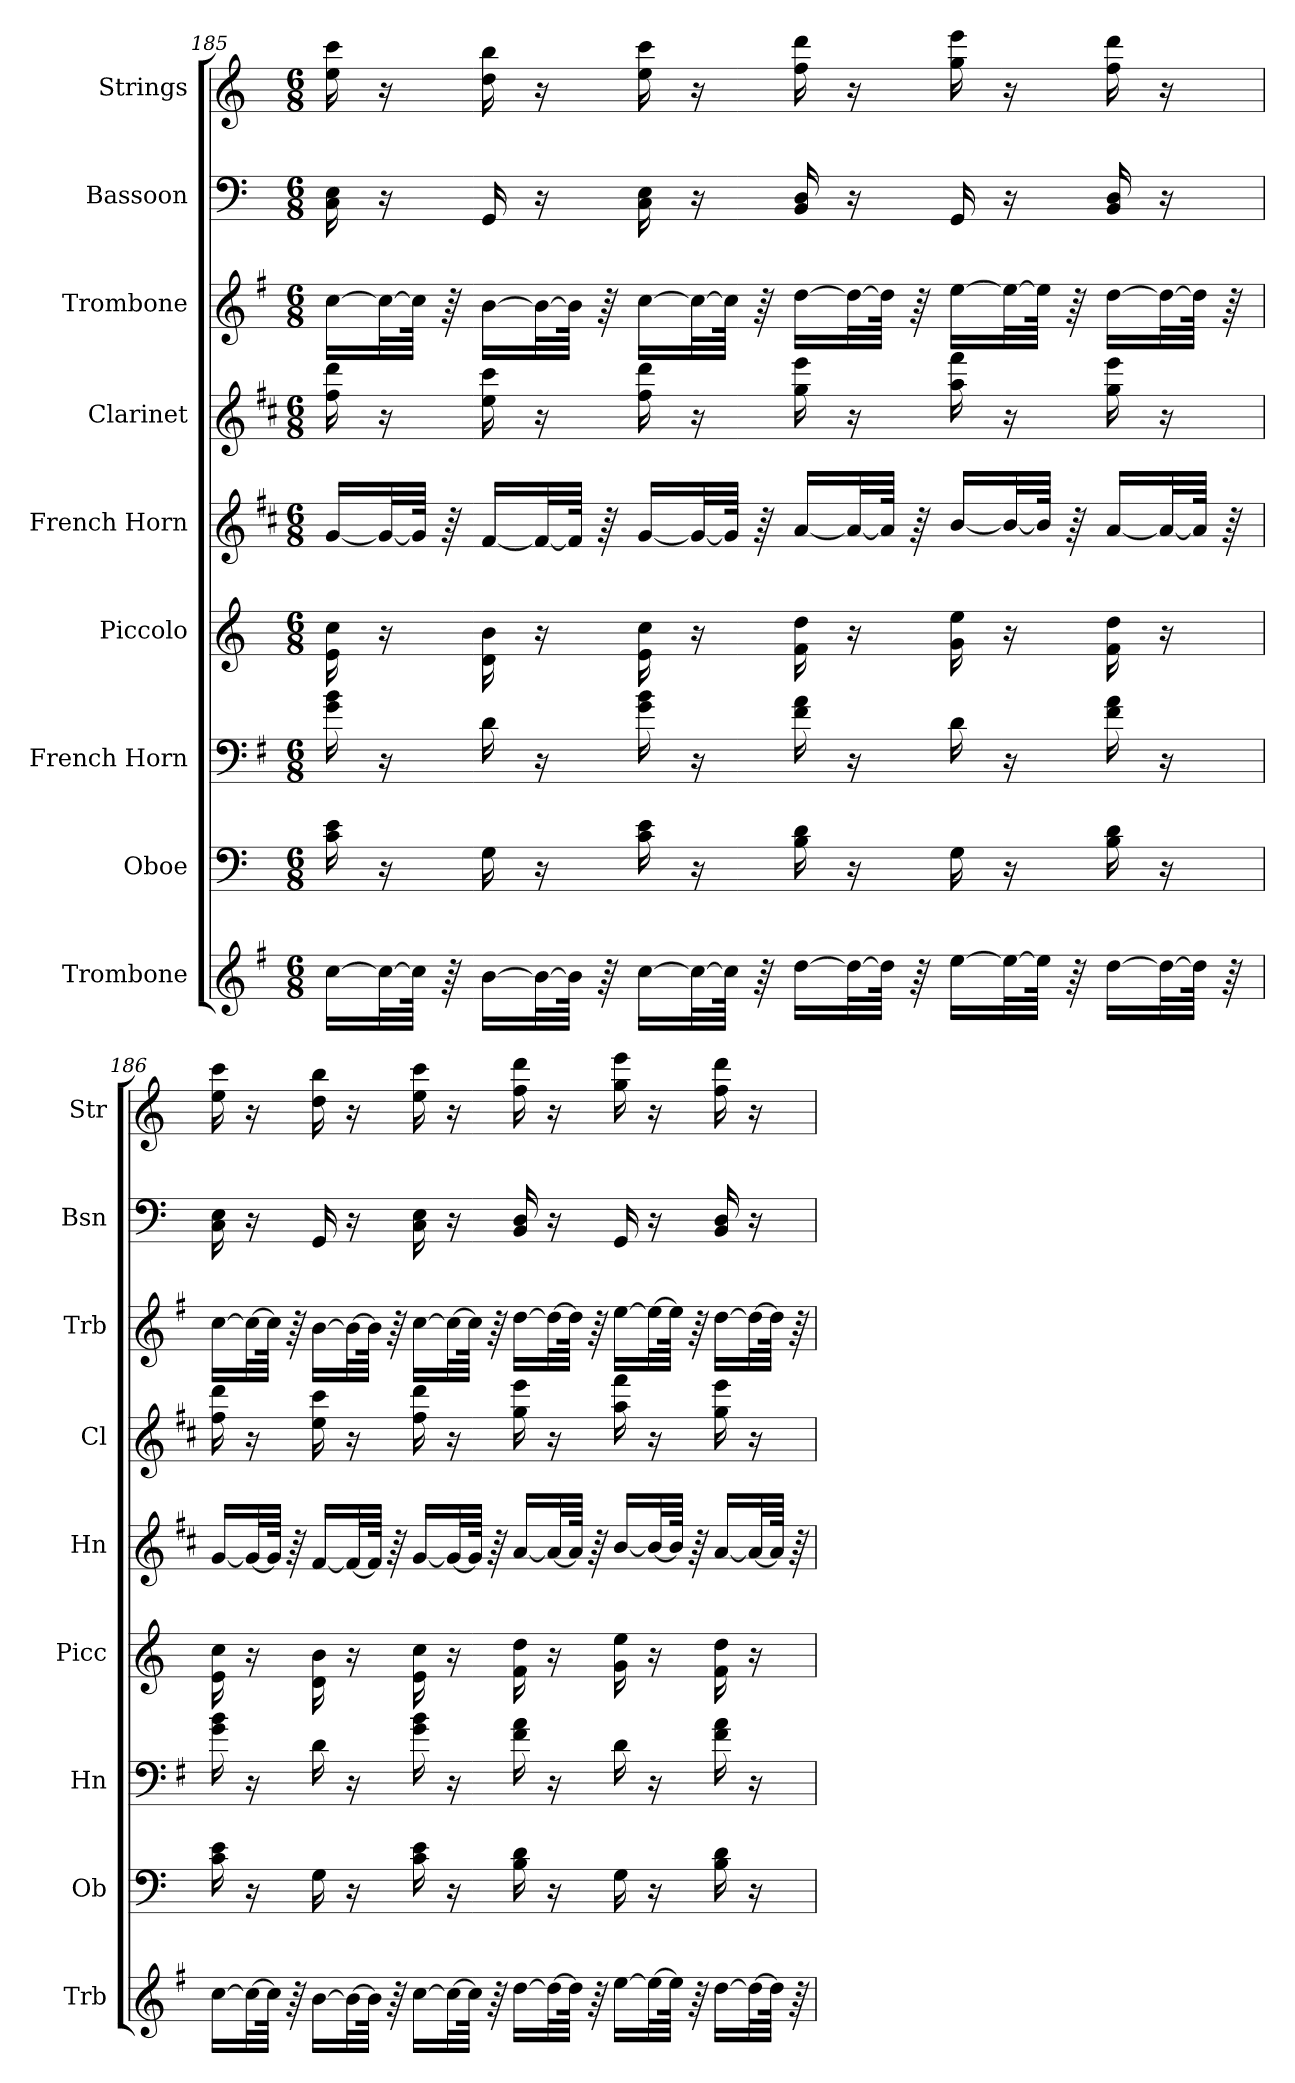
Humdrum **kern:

**kern	**kern	**kern	**kern	**kern	**kern	**kern	**kern	**kern
*part9	*part8	*part7	*part6	*part5	*part4	*part3	*part2	*part1
*staff9	*staff8	*staff7	*staff6	*staff5	*staff4	*staff3	*staff2	*staff1
*I"Trombone	*I"Oboe	*I"French Horn	*I"Piccolo	*I"French Horn	*I"Clarinet	*I"Trombone	*I"Bassoon	*I"Strings
*I'Trb	*I'Ob	*I'Hn	*I'Picc	*I'Hn	*I'Cl	*I'Trb	*I'Bsn	*I'Str
!!LO:PB:g=z
*clefG2	*clefF4	*clefF4	*clefG2	*clefG2	*clefG2	*clefG2	*clefF4	*clefG2
*	*	*ITrd4c7	*ITrd-7c-12	*ITrd4c7	*ITrd1c2	*	*	*
*k[f#]	*k[]	*k[]	*k[]	*k[f#]	*k[]	*k[f#]	*k[]	*k[]
*M6/8	*M6/8	*M6/8	*M6/8	*M6/8	*M6/8	*M6/8	*M6/8	*M6/8
=185	=185	=185	=185	=185	=185	=185	=185	=185
[16cc\LL	16c\ 16e\	16c\ 16e\	16ee\ 16ccc\	[16c/LL	16ee\ 16ccc\	[16cc\LL	16C\ 16E\	16ee\ 16ccc\
32cc\L_	16r	16r	16r	32c/L_	16r	32cc\L_	16r	16r
64cc\JJJk]	.	.	.	64c/JJJk]	.	64cc\JJJk]	.	.
64r	.	.	.	64r	.	64r	.	.
[16b\LL	16G\	16G\	16dd\ 16bb\	[16B/LL	16dd\ 16bb\	[16b\LL	16GG/	16dd\ 16bb\
32b\L_	16r	16r	16r	32B/L_	16r	32b\L_	16r	16r
64b\JJJk]	.	.	.	64B/JJJk]	.	64b\JJJk]	.	.
64r	.	.	.	64r	.	64r	.	.
[16cc\LL	16c\ 16e\	16c\ 16e\	16ee\ 16ccc\	[16c/LL	16ee\ 16ccc\	[16cc\LL	16C\ 16E\	16ee\ 16ccc\
32cc\L_	16r	16r	16r	32c/L_	16r	32cc\L_	16r	16r
64cc\JJJk]	.	.	.	64c/JJJk]	.	64cc\JJJk]	.	.
64r	.	.	.	64r	.	64r	.	.
[16dd\LL	16B\ 16d\	16B\ 16d\	16ff\ 16ddd\	[16d/LL	16ff\ 16ddd\	[16dd\LL	16BB/ 16D/	16ff\ 16ddd\
32dd\L_	16r	16r	16r	32d/L_	16r	32dd\L_	16r	16r
64dd\JJJk]	.	.	.	64d/JJJk]	.	64dd\JJJk]	.	.
64r	.	.	.	64r	.	64r	.	.
[16ee\LL	16G\	16G\	16gg\ 16eee\	[16e/LL	16gg\ 16eee\	[16ee\LL	16GG/	16gg\ 16eee\
32ee\L_	16r	16r	16r	32e/L_	16r	32ee\L_	16r	16r
64ee\JJJk]	.	.	.	64e/JJJk]	.	64ee\JJJk]	.	.
64r	.	.	.	64r	.	64r	.	.
[16dd\LL	16B\ 16d\	16B\ 16d\	16ff\ 16ddd\	[16d/LL	16ff\ 16ddd\	[16dd\LL	16BB/ 16D/	16ff\ 16ddd\
32dd\L_	16r	16r	16r	32d/L_	16r	32dd\L_	16r	16r
64dd\JJJk]	.	.	.	64d/JJJk]	.	64dd\JJJk]	.	.
64r	.	.	.	64r	.	64r	.	.
!!LO:PB:g=z
=186	=186	=186	=186	=186	=186	=186	=186	=186
[16cc\LL	16c\ 16e\	16c\ 16e\	16ee\ 16ccc\	[16c/LL	16ee\ 16ccc\	[16cc\LL	16C\ 16E\	16ee\ 16ccc\
32cc\L_	16r	16r	16r	32c/L_	16r	32cc\L_	16r	16r
64cc\JJJk]	.	.	.	64c/JJJk]	.	64cc\JJJk]	.	.
64r	.	.	.	64r	.	64r	.	.
[16b\LL	16G\	16G\	16dd\ 16bb\	[16B/LL	16dd\ 16bb\	[16b\LL	16GG/	16dd\ 16bb\
32b\L_	16r	16r	16r	32B/L_	16r	32b\L_	16r	16r
64b\JJJk]	.	.	.	64B/JJJk]	.	64b\JJJk]	.	.
64r	.	.	.	64r	.	64r	.	.
[16cc\LL	16c\ 16e\	16c\ 16e\	16ee\ 16ccc\	[16c/LL	16ee\ 16ccc\	[16cc\LL	16C\ 16E\	16ee\ 16ccc\
32cc\L_	16r	16r	16r	32c/L_	16r	32cc\L_	16r	16r
64cc\JJJk]	.	.	.	64c/JJJk]	.	64cc\JJJk]	.	.
64r	.	.	.	64r	.	64r	.	.
[16dd\LL	16B\ 16d\	16B\ 16d\	16ff\ 16ddd\	[16d/LL	16ff\ 16ddd\	[16dd\LL	16BB/ 16D/	16ff\ 16ddd\
32dd\L_	16r	16r	16r	32d/L_	16r	32dd\L_	16r	16r
64dd\JJJk]	.	.	.	64d/JJJk]	.	64dd\JJJk]	.	.
64r	.	.	.	64r	.	64r	.	.
[16ee\LL	16G\	16G\	16gg\ 16eee\	[16e/LL	16gg\ 16eee\	[16ee\LL	16GG/	16gg\ 16eee\
32ee\L_	16r	16r	16r	32e/L_	16r	32ee\L_	16r	16r
64ee\JJJk]	.	.	.	64e/JJJk]	.	64ee\JJJk]	.	.
64r	.	.	.	64r	.	64r	.	.
[16dd\LL	16B\ 16d\	16B\ 16d\	16ff\ 16ddd\	[16d/LL	16ff\ 16ddd\	[16dd\LL	16BB/ 16D/	16ff\ 16ddd\
32dd\L_	16r	16r	16r	32d/L_	16r	32dd\L_	16r	16r
64dd\JJJk]	.	.	.	64d/JJJk]	.	64dd\JJJk]	.	.
64r	.	.	.	64r	.	64r	.	.
=	=	=	=	=	=	=	=	=
*-	*-	*-	*-	*-	*-	*-	*-	*-
